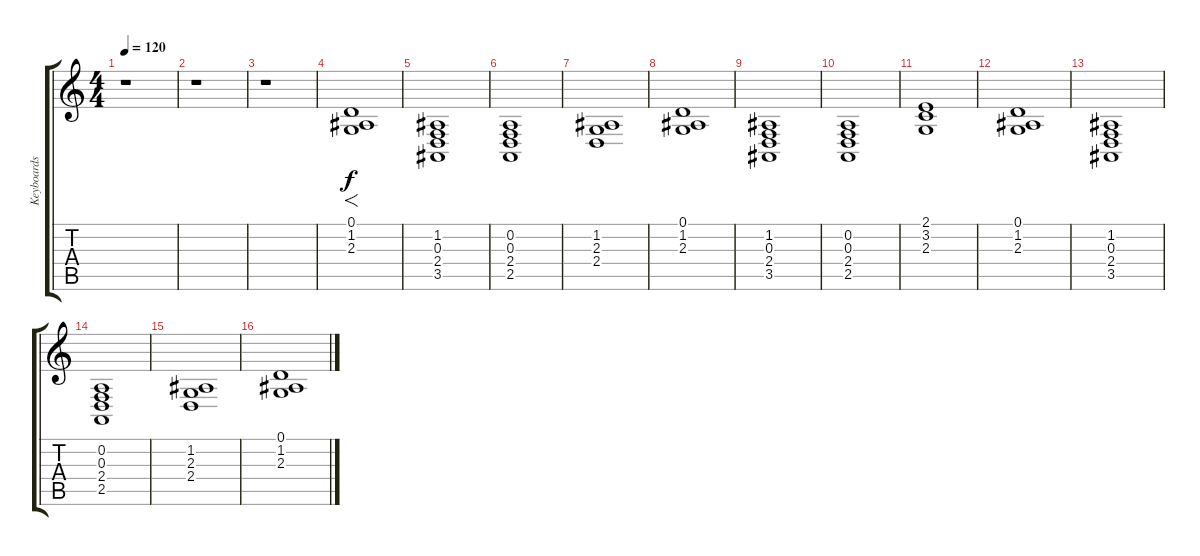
\track ("Keyboards" "Keyboards") {instrument stringensemble1}
\staff {score tabs}
\tuning (D4 A3 F3 C3 G2 D2) {hide}
\ts (4 4)
\tempo 120
\clef g2
\ks c
r.1{dy f} |
r.1 |
r.1 |
(0.1 1.2 2.3).1{f instrument stringensemble1} |
(1.2 0.3 2.4 3.5).1 |
(0.2 0.3 2.4 2.5).1 |
(1.2 2.3 2.4).1 |
(0.1 1.2 2.3).1 |
(1.2 0.3 2.4 3.5).1 |
(0.2 0.3 2.4 2.5).1 |
(2.1 3.2 2.3).1 |
(0.1 1.2 2.3).1 |
(1.2 0.3 2.4 3.5).1 |
(0.2 0.3 2.4 2.5).1 |
(1.2 2.3 2.4).1 |
(0.1 1.2 2.3).1
